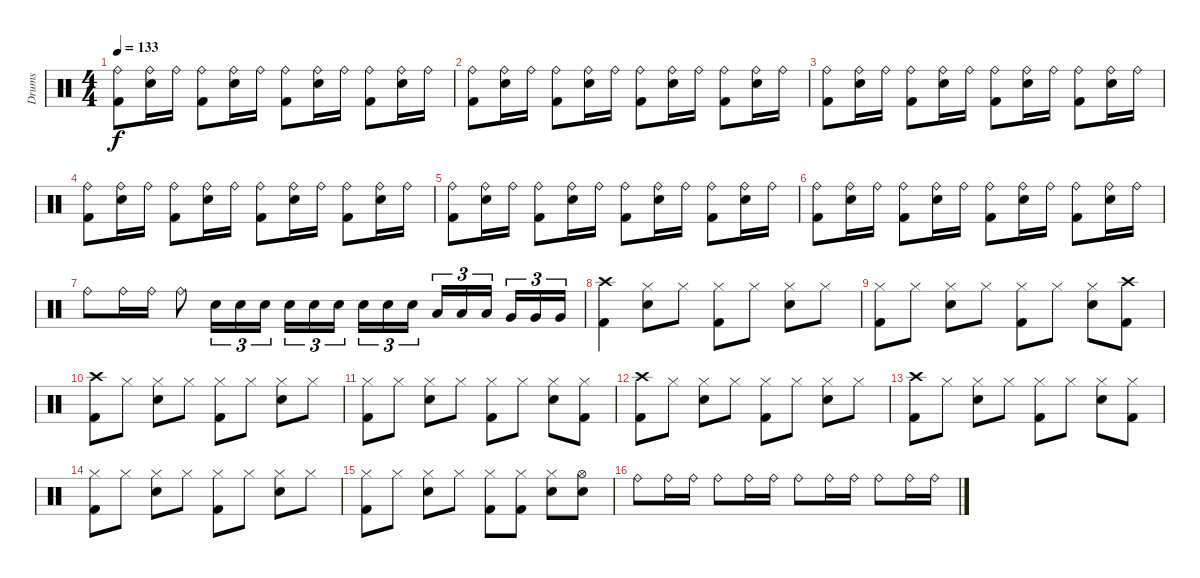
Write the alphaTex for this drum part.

\track ("Drums" "Drums") {instrument percussion}
\staff {score}
\articulation defaults
\ts (4 4)
\tempo 133
\clef neutral
\ks c
("Ride (bell)" "Kick (hit) 2").8{dy f} ("Ride (bell)" "Electric Snare (hit)").16 "Ride (bell)".16 ("Ride (bell)" "Kick (hit) 2").8 ("Ride (bell)" "Electric Snare (hit)").16 "Ride (bell)".16 ("Ride (bell)" "Kick (hit) 2").8 ("Ride (bell)" "Electric Snare (hit)").16 "Ride (bell)".16 ("Ride (bell)" "Kick (hit) 2").8 ("Ride (bell)" "Electric Snare (hit)").16 "Ride (bell)".16 |
("Ride (bell)" "Kick (hit) 2").8 ("Ride (bell)" "Electric Snare (hit)").16 "Ride (bell)".16 ("Ride (bell)" "Kick (hit) 2").8 ("Ride (bell)" "Electric Snare (hit)").16 "Ride (bell)".16 ("Ride (bell)" "Kick (hit) 2").8 ("Ride (bell)" "Electric Snare (hit)").16 "Ride (bell)".16 ("Ride (bell)" "Kick (hit) 2").8 ("Ride (bell)" "Electric Snare (hit)").16 "Ride (bell)".16 |
("Ride (bell)" "Kick (hit) 2").8 ("Ride (bell)" "Electric Snare (hit)").16 "Ride (bell)".16 ("Ride (bell)" "Kick (hit) 2").8 ("Ride (bell)" "Electric Snare (hit)").16 "Ride (bell)".16 ("Ride (bell)" "Kick (hit) 2").8 ("Ride (bell)" "Electric Snare (hit)").16 "Ride (bell)".16 ("Ride (bell)" "Kick (hit) 2").8 ("Ride (bell)" "Electric Snare (hit)").16 "Ride (bell)".16 |
("Ride (bell)" "Kick (hit) 2").8 ("Ride (bell)" "Electric Snare (hit)").16 "Ride (bell)".16 ("Ride (bell)" "Kick (hit) 2").8 ("Ride (bell)" "Electric Snare (hit)").16 "Ride (bell)".16 ("Ride (bell)" "Kick (hit) 2").8 ("Ride (bell)" "Electric Snare (hit)").16 "Ride (bell)".16 ("Ride (bell)" "Kick (hit) 2").8 ("Ride (bell)" "Electric Snare (hit)").16 "Ride (bell)".16 |
("Ride (bell)" "Kick (hit) 2").8 ("Ride (bell)" "Electric Snare (hit)").16 "Ride (bell)".16 ("Ride (bell)" "Kick (hit) 2").8 ("Ride (bell)" "Electric Snare (hit)").16 "Ride (bell)".16 ("Ride (bell)" "Kick (hit) 2").8 ("Ride (bell)" "Electric Snare (hit)").16 "Ride (bell)".16 ("Ride (bell)" "Kick (hit) 2").8 ("Ride (bell)" "Electric Snare (hit)").16 "Ride (bell)".16 |
("Ride (bell)" "Kick (hit) 2").8 ("Ride (bell)" "Electric Snare (hit)").16 "Ride (bell)".16 ("Ride (bell)" "Kick (hit) 2").8 ("Ride (bell)" "Electric Snare (hit)").16 "Ride (bell)".16 ("Ride (bell)" "Kick (hit) 2").8 ("Ride (bell)" "Electric Snare (hit)").16 "Ride (bell)".16 ("Ride (bell)" "Kick (hit) 2").8 ("Ride (bell)" "Electric Snare (hit)").16 "Ride (bell)".16 |
"Ride (bell)".8 "Ride (bell)".16 "Ride (bell)".16 "Ride (bell)".8 "Electric Snare (hit)".16{tu (3 2)} "Electric Snare (hit)".16{tu (3 2)} "Electric Snare (hit)".16{tu (3 2)} "Electric Snare (hit)".16{tu (3 2)} "Electric Snare (hit)".16{tu (3 2)} "Electric Snare (hit)".16{tu (3 2) beam splitsecondary} "Electric Snare (hit)".16{tu (3 2)} "Electric Snare (hit)".16{tu (3 2)} "Electric Snare (hit)".16{tu (3 2)} "Low Tom (hit)".16{tu (3 2)} "Low Tom (hit)".16{tu (3 2)} "Low Tom (hit)".16{tu (3 2) beam splitsecondary} "Very Low Tom (hit)".16{tu (3 2)} "Very Low Tom (hit)".16{tu (3 2)} "Very Low Tom (hit)".16{tu (3 2)} |
("Kick (hit) 2" "Crash high (hit)").4 ("Electric Snare (hit)" "Hi-Hat (closed)").8 "Hi-Hat (closed)".8 ("Kick (hit) 2" "Hi-Hat (closed)").8 "Hi-Hat (closed)".8 ("Electric Snare (hit)" "Hi-Hat (closed)").8 "Hi-Hat (closed)".8 |
("Kick (hit) 2" "Hi-Hat (closed)").8 "Hi-Hat (closed)".8 ("Electric Snare (hit)" "Hi-Hat (closed)").8 "Hi-Hat (closed)".8 ("Kick (hit) 2" "Hi-Hat (closed)").8 "Hi-Hat (closed)".8 ("Electric Snare (hit)" "Hi-Hat (closed)").8 ("Kick (hit) 2" "Crash high (hit)").8 |
("Kick (hit) 2" "Crash high (hit)").8 "Hi-Hat (closed)".8 ("Electric Snare (hit)" "Hi-Hat (closed)").8 "Hi-Hat (closed)".8 ("Kick (hit) 2" "Hi-Hat (closed)").8 "Hi-Hat (closed)".8 ("Electric Snare (hit)" "Hi-Hat (closed)").8 "Hi-Hat (closed)".8 |
("Kick (hit) 2" "Hi-Hat (closed)").8 "Hi-Hat (closed)".8 ("Electric Snare (hit)" "Hi-Hat (closed)").8 "Hi-Hat (closed)".8 ("Kick (hit) 2" "Hi-Hat (closed)").8 "Hi-Hat (closed)".8 ("Electric Snare (hit)" "Hi-Hat (closed)").8 ("Kick (hit) 2" "Hi-Hat (closed)").8 |
("Kick (hit) 2" "Crash high (hit)").8 "Hi-Hat (closed)".8 ("Electric Snare (hit)" "Hi-Hat (closed)").8 "Hi-Hat (closed)".8 ("Kick (hit) 2" "Hi-Hat (closed)").8 "Hi-Hat (closed)".8 ("Electric Snare (hit)" "Hi-Hat (closed)").8 "Hi-Hat (closed)".8 |
("Kick (hit) 2" "Crash high (hit)").8 "Hi-Hat (closed)".8 ("Electric Snare (hit)" "Hi-Hat (closed)").8 "Hi-Hat (closed)".8 ("Kick (hit) 2" "Hi-Hat (closed)").8 "Hi-Hat (closed)".8 ("Electric Snare (hit)" "Hi-Hat (closed)").8 ("Kick (hit) 2" "Hi-Hat (closed)").8 |
("Kick (hit) 2" "Hi-Hat (closed)").8 "Hi-Hat (closed)".8 ("Electric Snare (hit)" "Hi-Hat (closed)").8 "Hi-Hat (closed)".8 ("Kick (hit) 2" "Hi-Hat (closed)").8 "Hi-Hat (closed)".8 ("Electric Snare (hit)" "Hi-Hat (closed)").8 "Hi-Hat (closed)".8 |
("Kick (hit) 2" "Hi-Hat (closed)").8 "Hi-Hat (closed)".8 ("Electric Snare (hit)" "Hi-Hat (closed)").8 "Hi-Hat (closed)".8 ("Kick (hit) 2" "Hi-Hat (closed)").8 ("Kick (hit) 2" "Hi-Hat (closed)").8 ("Electric Snare (hit)" "Hi-Hat (closed)").8 ("Electric Snare (hit)" "Hi-Hat (open)").8 |
"Ride (bell)".8 "Ride (bell)".16 "Ride (bell)".16 "Ride (bell)".8 "Ride (bell)".16 "Ride (bell)".16 "Ride (bell)".8 "Ride (bell)".16 "Ride (bell)".16 "Ride (bell)".8 "Ride (bell)".16 "Ride (bell)".16
